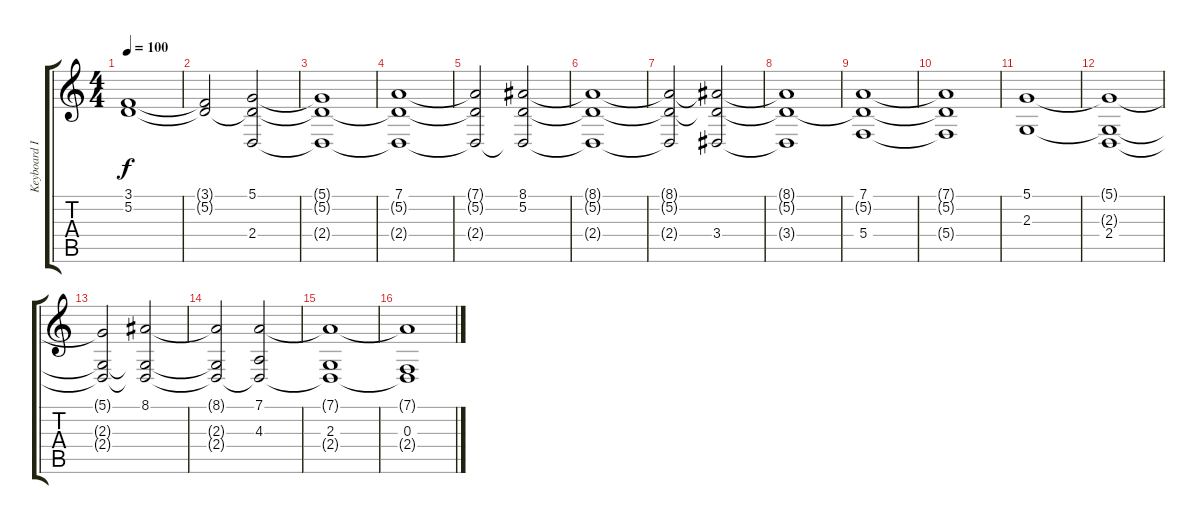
\track ("Keyboard I" "Keyboard I") {instrument fx6goblins}
\staff {score tabs}
\tuning (D4 A3 F3 C3 G2 D2) {hide}
\ts (4 4)
\tempo 100
\clef g2
\ks c
(3.1 5.2).1{dy f instrument fx6goblins} |
(3.1{t} 5.2{t}).2 (5.1 5.2{t} 2.4).2 |
(5.1{t} 5.2{t} 2.4{t}).1 |
(7.1 5.2{t} 2.4{t}).1 |
(7.1{t} 5.2{t} 2.4{t}).2 (8.1 5.2 2.4{t}).2 |
(8.1{t} 5.2{t} 2.4{t}).1 |
(8.1{t} 5.2{t} 2.4{t}).2 (8.1{t} 5.2{t} 3.4).2 |
(8.1{t} 5.2{t} 3.4{t}).1 |
(7.1 5.2{t} 5.4).1 |
(7.1{t} 5.2{t} 5.4{t}).1 |
(5.1 2.3).1 |
(5.1{t} 2.3{t} 2.4).1 |
(5.1{t} 2.3{t} 2.4{t}).2 (8.1 2.3{t} 2.4{t}).2 |
(8.1{t} 2.3{t} 2.4{t}).2 (7.1 4.3 2.4{t}).2 |
(7.1{t} 2.3 2.4{t}).1 |
(7.1{t} 0.3 2.4{t}).1
